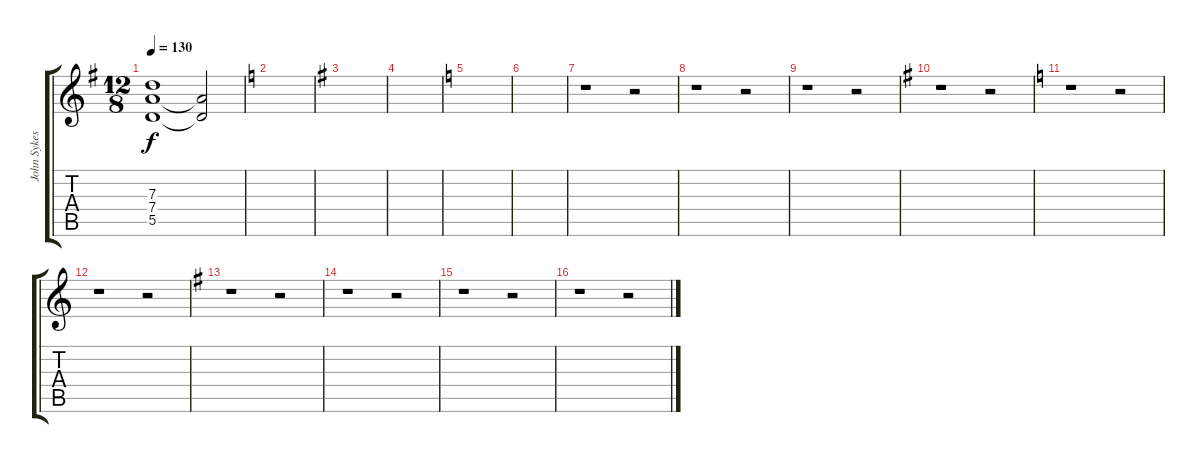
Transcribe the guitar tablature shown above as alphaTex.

\track ("John Sykes" "John Sykes") {instrument distortionguitar}
\staff {score tabs}
\tuning (E4 B3 G3 D3 A2 E2) {hide}
\ts (12 8)
\tempo 130
\clef g2
\ks g
(7.3{t} 7.4{t} 5.5{t}).1{dy f} (7.4{t} 5.5{t}).2 |
\ks c
|
\ks g
|
|
\ks c
|
|
r.1 r.2 |
r.1 r.2 |
r.1 r.2 |
\ks g
r.1 r.2 |
\ks c
r.1 r.2 |
r.1 r.2 |
\ks g
r.1 r.2 |
r.1 r.2 |
r.1 r.2 |
r.1 r.2
